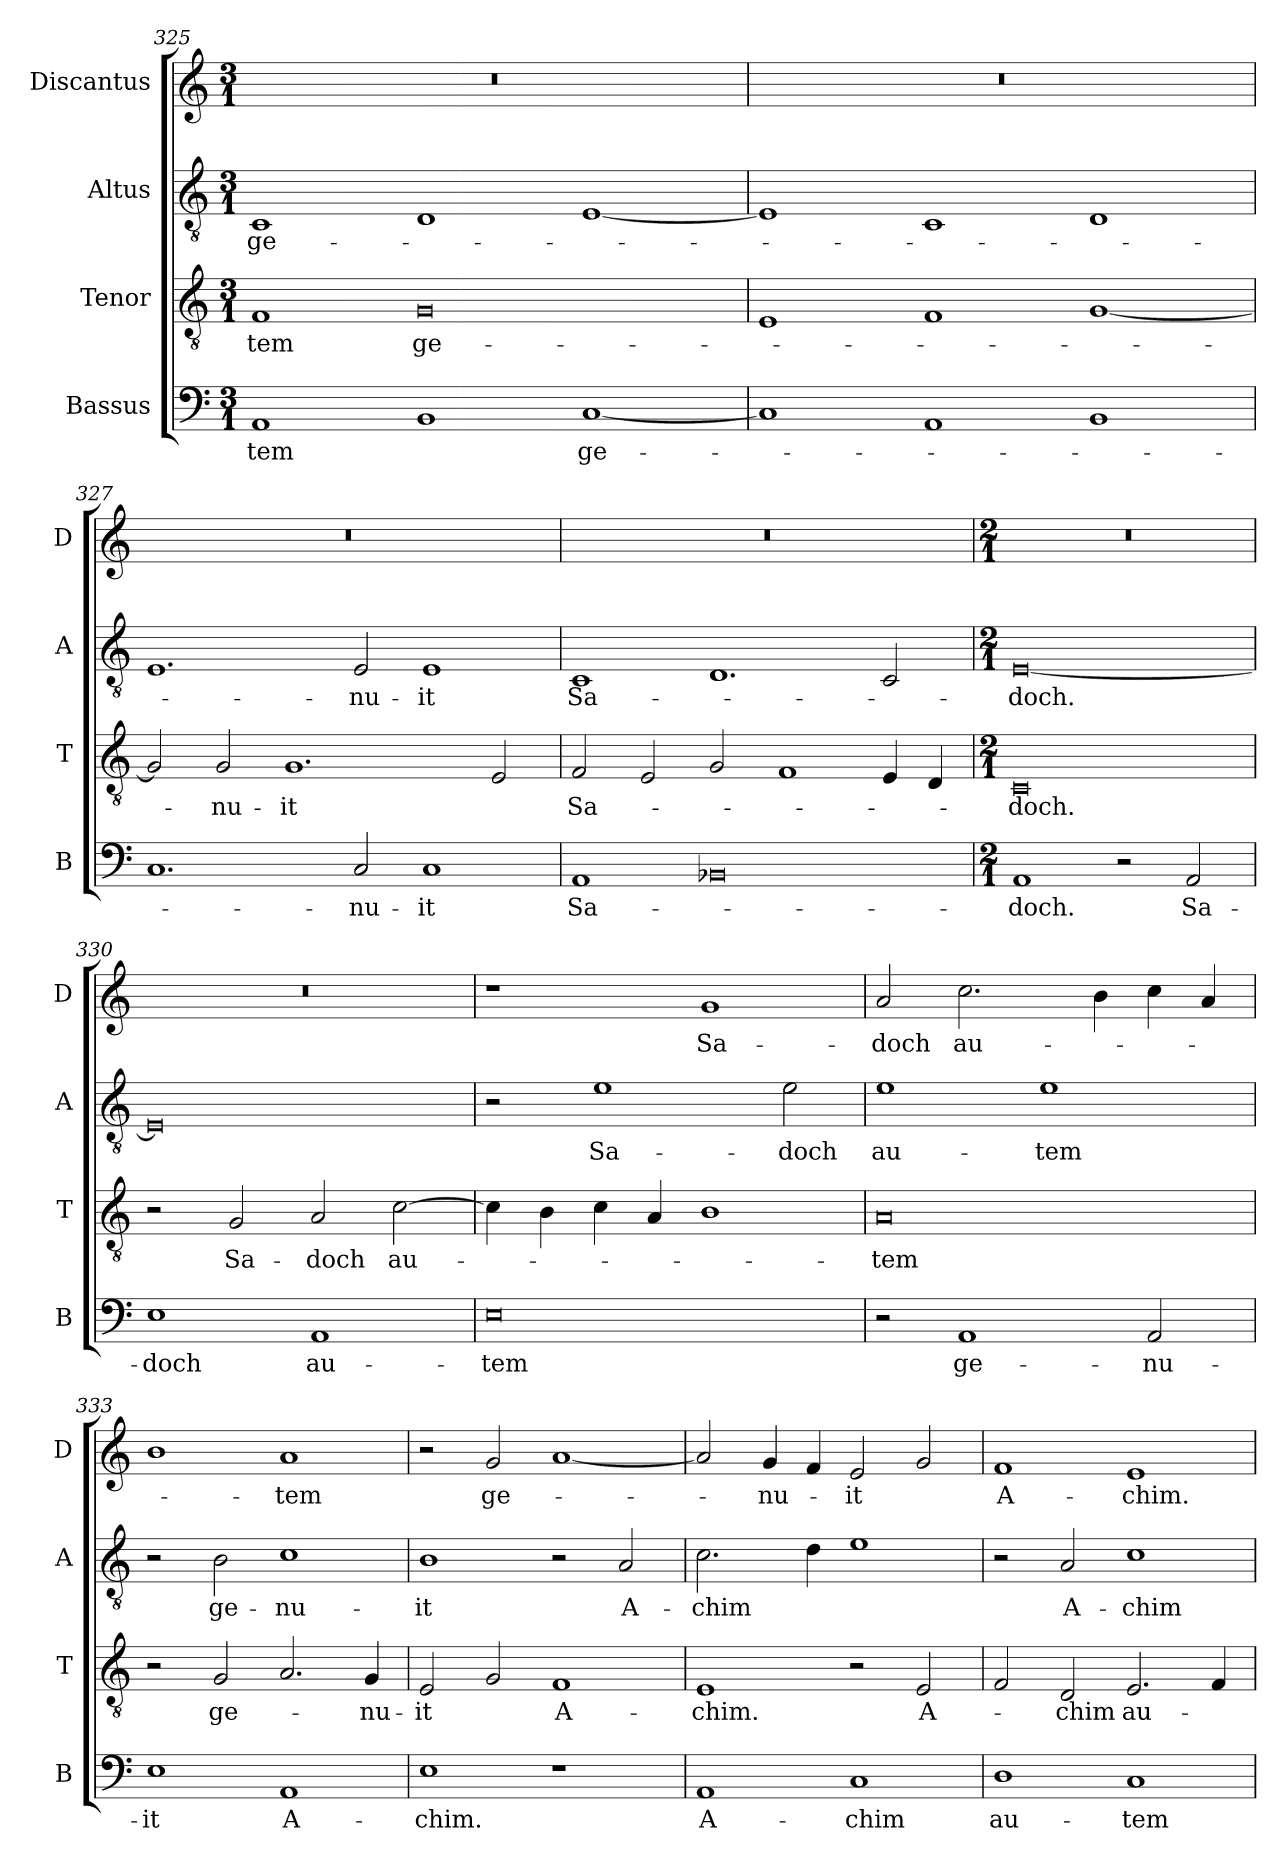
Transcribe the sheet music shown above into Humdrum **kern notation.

**kern	**text	**kern	**text	**kern	**text	**kern	**text
*part4	*part4	*part3	*part3	*part2	*part2	*part1	*part1
*staff4	*staff4	*staff3	*staff3	*staff2	*staff2	*staff1	*staff1
*I"Bassus	*	*I"Tenor	*	*I"Altus	*	*I"Discantus	*
*I'B	*	*I'T	*	*I'A	*	*I'D	*
*clefF4	*	*clefGv2	*	*clefGv2	*	*clefG2	*
*k[]	*	*k[]	*	*k[]	*	*k[]	*
*M3/1	*	*M3/1	*	*M3/1	*	*M3/1	*
=325	=325	=325	=325	=325	=325	=325	=325
1AA	-tem	1F	-tem	1C	ge-	0.r	.
1BB	.	0G	ge-	1D	.	.	.
[1C	ge-	.	.	[1E	.	.	.
=326	=326	=326	=326	=326	=326	=326	=326
1C]	.	1E	.	1E]	.	0.r	.
1AA	.	1F	.	1C	.	.	.
1BB	.	[1G	.	1D	.	.	.
=327	=327	=327	=327	=327	=327	=327	=327
1.C	.	2G/]	.	1.E	.	0.r	.
.	.	2G/	-nu-	.	.	.	.
.	.	1.G	-it	.	.	.	.
2C/	-nu-	.	.	2E/	-nu-	.	.
1C	-it	.	.	1E	-it	.	.
.	.	2E/	.	.	.	.	.
=328	=328	=328	=328	=328	=328	=328	=328
1AA	Sa-	2F/	Sa-	1C	Sa-	0.r	.
.	.	2E/	.	.	.	.	.
0BB-X	.	2G/	.	1.D	.	.	.
.	.	1F	.	.	.	.	.
.	.	4E/	.	2C/	.	.	.
.	.	4D/	.	.	.	.	.
=329	=329	=329	=329	=329	=329	=329	=329
*M2/1	*	*M2/1	*	*M2/1	*	*M2/1	*
1AA	-doch.	0C	-doch.	[0E	-doch.	0r	.
2r	.	.	.	.	.	.	.
2AA/	Sa-	.	.	.	.	.	.
=330	=330	=330	=330	=330	=330	=330	=330
1E	-doch	2r	.	0E]	.	0r	.
.	.	2G/	Sa-	.	.	.	.
1AA	au-	2A/	-doch	.	.	.	.
.	.	[2c\	au-	.	.	.	.
=331	=331	=331	=331	=331	=331	=331	=331
0E	-tem	4c\]	.	2r	.	1r	.
.	.	4B\	.	.	.	.	.
.	.	4c\	.	1e	Sa-	.	.
.	.	4A/	.	.	.	.	.
.	.	1B	.	.	.	1g	Sa-
.	.	.	.	2e\	-doch	.	.
=332	=332	=332	=332	=332	=332	=332	=332
2r	.	0A	-tem	1e	au-	2a/	-doch
1AA	ge-	.	.	.	.	2.cc\	au-
.	.	.	.	1e	-tem	.	.
.	.	.	.	.	.	4b\	.
2AA/	-nu-	.	.	.	.	4cc\	.
.	.	.	.	.	.	4a/	.
=333	=333	=333	=333	=333	=333	=333	=333
1E	-it	2r	.	2r	.	1b	.
.	.	2G/	ge-	2B\	ge-	.	.
1AA	A-	2.A/	.	1c	-nu-	1a	-tem
.	.	4G/	-nu-	.	.	.	.
=334	=334	=334	=334	=334	=334	=334	=334
1E	-chim.	2E/	-it	1B	-it	2r	.
.	.	2G/	.	.	.	2g/	ge-
1r	.	1F	A-	2r	.	[1a	.
.	.	.	.	2A/	A-	.	.
=335	=335	=335	=335	=335	=335	=335	=335
1AA	A-	1E	-chim.	2.c\	-chim	2a/]	.
.	.	.	.	.	.	4g/	-nu-
.	.	.	.	4d\	.	4f/	.
1C	-chim	2r	.	1e	.	2e/	-it
.	.	2E/	A-	.	.	2g/	.
=336	=336	=336	=336	=336	=336	=336	=336
1D	au-	2F/	.	2r	.	1f	A-
.	.	2D/	-chim	2A/	A-	.	.
1C	-tem	2.E/	au-	1c	-chim	1e	-chim.
.	.	4F/	.	.	.	.	.
=	=	=	=	=	=	=	=
*-	*-	*-	*-	*-	*-	*-	*-
